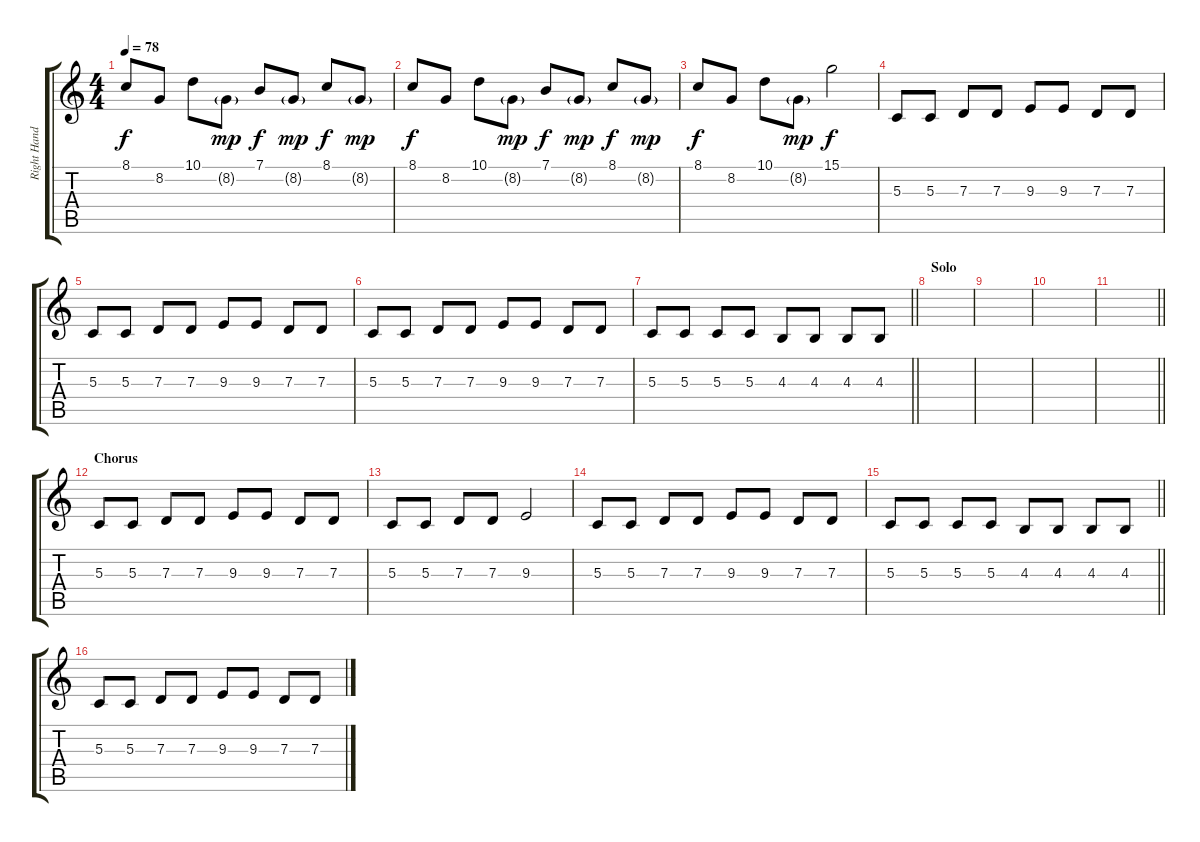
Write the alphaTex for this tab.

\track ("Right Hand Piano - Nick" "Right Hand") {instrument acousticgrandpiano bank 98}
\staff {score tabs}
\tuning (E4 B3 G3 D3 A2 E2) {hide}
\ts (4 4)
\tempo 78
\clef g2
\ks c
8.1.8{dy f} 8.2.8 10.1.8 8.2{g}.8{dy mp} 7.1.8{dy f} 8.2{g}.8{dy mp} 8.1.8{dy f} 8.2{g}.8{dy mp} |
8.1.8{dy f} 8.2.8 10.1.8 8.2{g}.8{dy mp} 7.1.8{dy f} 8.2{g}.8{dy mp} 8.1.8{dy f} 8.2{g}.8{dy mp} |
8.1.8{dy f} 8.2.8 10.1.8 8.2{g}.8{dy mp} 15.1.2{dy f} |
5.3.8{instrument acousticgrandpiano} 5.3.8 7.3.8 7.3.8 9.3.8 9.3.8 7.3.8 7.3.8 |
5.3.8 5.3.8 7.3.8 7.3.8 9.3.8 9.3.8 7.3.8 7.3.8 |
5.3.8 5.3.8 7.3.8 7.3.8 9.3.8 9.3.8 7.3.8 7.3.8 |
\barLineRight lightlight
5.3.8 5.3.8 5.3.8 5.3.8 4.3.8 4.3.8 4.3.8 4.3.8 |
\section ("" "Solo")
|
|
|
\barLineRight lightlight
|
\section ("" "Chorus")
5.3.8{instrument acousticgrandpiano} 5.3.8 7.3.8 7.3.8 9.3.8 9.3.8 7.3.8 7.3.8 |
5.3.8 5.3.8 7.3.8 7.3.8 9.3.2 |
5.3.8 5.3.8 7.3.8 7.3.8 9.3.8 9.3.8 7.3.8 7.3.8 |
\barLineRight lightlight
5.3.8 5.3.8 5.3.8 5.3.8 4.3.8 4.3.8 4.3.8 4.3.8 |
5.3.8 5.3.8 7.3.8 7.3.8 9.3.8 9.3.8 7.3.8 7.3.8
